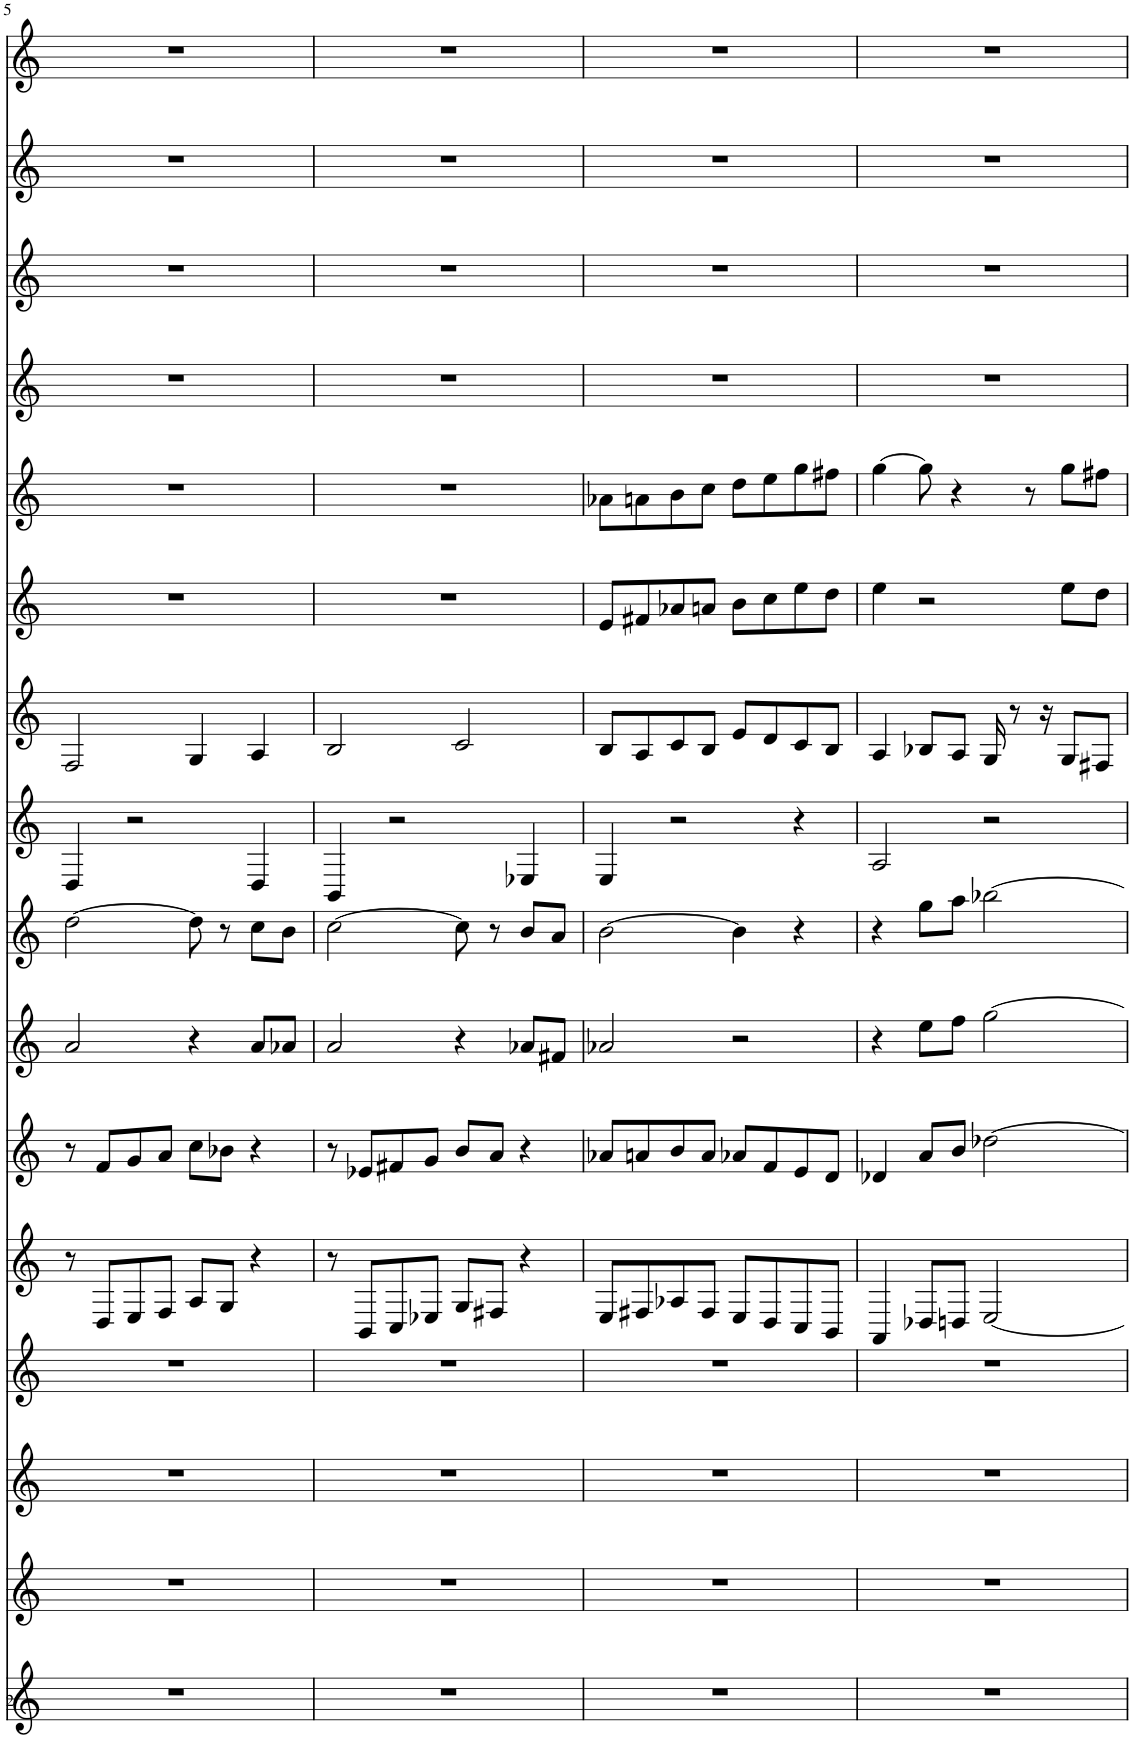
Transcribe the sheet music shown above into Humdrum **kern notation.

**kern	**kern	**kern	**kern	**kern	**kern	**kern	**kern	**kern	**kern	**kern	**kern	**kern	**kern	**kern	**kern
*part16	*part15	*part14	*part13	*part12	*part11	*part10	*part9	*part8	*part7	*part6	*part5	*part4	*part3	*part2	*part1
*staff16	*staff15	*staff14	*staff13	*staff12	*staff11	*staff10	*staff9	*staff8	*staff7	*staff6	*staff5	*staff4	*staff3	*staff2	*staff1
*I"posaune	*I"horn 2	*I"horn 1	*I"fluegel	*I"fagott	*I"clarin	*I"oboe	*I"floete	*I"baesser	*I"chelli	*I"bratschen	*I"geigen	*I"bass	*I"tenor	*I"alt	*I"sopran
*	*	*	*	*	*	*	*	*	*	*	*	*I'B	*I'T	*I'A	*I'S
!!LO:PB:g=z
*clefG2	*clefG2	*clefG2	*clefG2	*clefG2	*clefG2	*clefG2	*clefG2	*clefG2	*clefG2	*clefG2	*clefG2	*clefG2	*clefG2	*clefG2	*clefG2
*	*	*	*Trd7c12	*	*	*	*	*	*	*Trd12c21	*Trd8c14	*	*	*	*
*k[]	*k[]	*k[]	*k[]	*k[]	*k[]	*k[]	*k[]	*k[]	*k[]	*k[]	*k[]	*k[]	*k[]	*k[]	*k[]
*M4/4	*M4/4	*M4/4	*M4/4	*M4/4	*M4/4	*M4/4	*M4/4	*M4/4	*M4/4	*M4/4	*M4/4	*M4/4	*M4/4	*M4/4	*M4/4
=5	=5	=5	=5	=5	=5	=5	=5	=5	=5	=5	=5	=5	=5	=5	=5
1r	1r	1r	1r	8r	8r	2a/	[2dd\	4D/	2F/	1r	1r	1r	1r	1r	1r
.	.	.	.	8D/L	8f/L	.	.	.	.	.	.	.	.	.	.
.	.	.	.	8E/	8g/	.	.	2r	.	.	.	.	.	.	.
.	.	.	.	8F/J	8a/J	.	.	.	.	.	.	.	.	.	.
.	.	.	.	8A/L	8cc\L	4r	8dd\]	.	4G/	.	.	.	.	.	.
.	.	.	.	8G/J	8b-X\J	.	8r	.	.	.	.	.	.	.	.
.	.	.	.	4r	4r	8a/L	8cc\L	4D/	4A/	.	.	.	.	.	.
.	.	.	.	.	.	8a-X/J	8b\J	.	.	.	.	.	.	.	.
=6	=6	=6	=6	=6	=6	=6	=6	=6	=6	=6	=6	=6	=6	=6	=6
1r	1r	1r	1r	8r	8r	2a/	[2cc\	4BB/	2B/	1r	1r	1r	1r	1r	1r
.	.	.	.	8BB/L	8e-X/L	.	.	.	.	.	.	.	.	.	.
.	.	.	.	8C/	8f#X/	.	.	2r	.	.	.	.	.	.	.
.	.	.	.	8E-X/J	8g/J	.	.	.	.	.	.	.	.	.	.
.	.	.	.	8G/L	8b/L	4r	8cc\]	.	2c/	.	.	.	.	.	.
.	.	.	.	8F#X/J	8a/J	.	8r	.	.	.	.	.	.	.	.
.	.	.	.	4r	4r	8a-X/L	8b/L	4E-X/	.	.	.	.	.	.	.
.	.	.	.	.	.	8f#X/J	8a/J	.	.	.	.	.	.	.	.
=7	=7	=7	=7	=7	=7	=7	=7	=7	=7	=7	=7	=7	=7	=7	=7
1r	1r	1r	1r	8E/L	8a-X/L	2a-X/	[2b\	4E/	8B/L	8e/L	8a-X\L	1r	1r	1r	1r
.	.	.	.	8F#X/	8an/	.	.	.	8A/	8f#X/	8an\	.	.	.	.
.	.	.	.	8A-X/	8b/	.	.	2r	8c/	8a-X/	8b\	.	.	.	.
.	.	.	.	8F#/J	8a/J	.	.	.	8B/J	8an/J	8cc\J	.	.	.	.
.	.	.	.	8E/L	8a-X/L	2r	4b\]	.	8e/L	8b\L	8dd\L	.	.	.	.
.	.	.	.	8D/	8f/	.	.	.	8d/	8cc\	8ee\	.	.	.	.
.	.	.	.	8C/	8e/	.	4r	4r	8c/	8ee\	8gg\	.	.	.	.
.	.	.	.	8BB/J	8d/J	.	.	.	8B/J	8dd\J	8ff#X\J	.	.	.	.
=8	=8	=8	=8	=8	=8	=8	=8	=8	=8	=8	=8	=8	=8	=8	=8
1r	1r	1r	1r	4AA/	4d-X/	4r	4r	2A/	4A/	4ee\	[4gg\	1r	1r	1r	1r
.	.	.	.	8D-X/L	8a/L	8ee\L	8gg\L	.	8B-X/L	2r	8gg\]	.	.	.	.
.	.	.	.	8Dn/J	8b/J	8ff\J	8aa\J	.	8A/J	.	4r	.	.	.	.
.	.	.	.	[2E/	[2dd-X\	[2gg\	[2bb-X\	2r	16G/	.	.	.	.	.	.
.	.	.	.	.	.	.	.	.	8r	.	.	.	.	.	.
.	.	.	.	.	.	.	.	.	.	.	8r	.	.	.	.
.	.	.	.	.	.	.	.	.	16r	.	.	.	.	.	.
.	.	.	.	.	.	.	.	.	8G/L	8ee\L	8gg\L	.	.	.	.
.	.	.	.	.	.	.	.	.	8F#X/J	8dd\J	8ff#X\J	.	.	.	.
=	=	=	=	=	=	=	=	=	=	=	=	=	=	=	=
*-	*-	*-	*-	*-	*-	*-	*-	*-	*-	*-	*-	*-	*-	*-	*-
